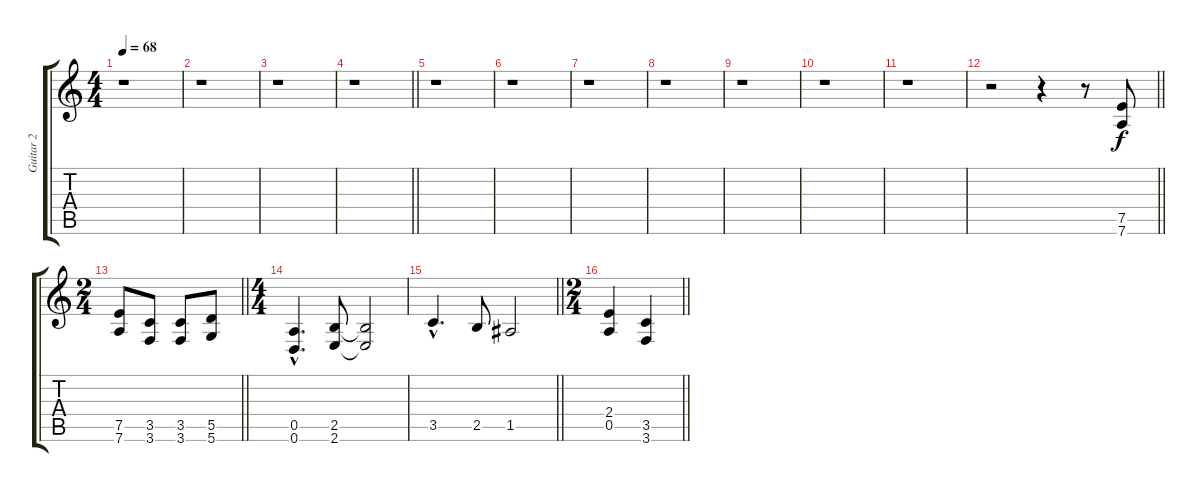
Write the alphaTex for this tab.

\track ("Guitar 2" "Guitar 2") {instrument distortionguitar}
\staff {score tabs}
\tuning (E4 B3 G3 D3 A2 D2) {hide}
\ts (4 4)
\tempo 68
\clef g2
\ks c
r.1{dy f instrument distortionguitar} |
r.1 |
r.1 |
\barLineRight lightlight
r.1 |
r.1 |
r.1 |
r.1 |
r.1 |
r.1 |
r.1 |
r.1 |
\barLineRight lightlight
r.2 r.4 r.8 (7.5 7.6).8 |
\ts (2 4)
\barLineRight lightlight
(7.5 7.6).8 (3.5 3.6).8 (3.5 3.6).8 (5.5 5.6).8 |
\ts (4 4)
(0.5{hac} 0.6{hac}).4{d} (2.5 2.6).8 (2.5{t} 2.6{t}).2 |
\barLineRight lightlight
3.5{hac}.4{d} 2.5.8 1.5.2 |
\ts (2 4)
\barLineRight lightlight
(2.4 0.5).4 (3.5 3.6).4
